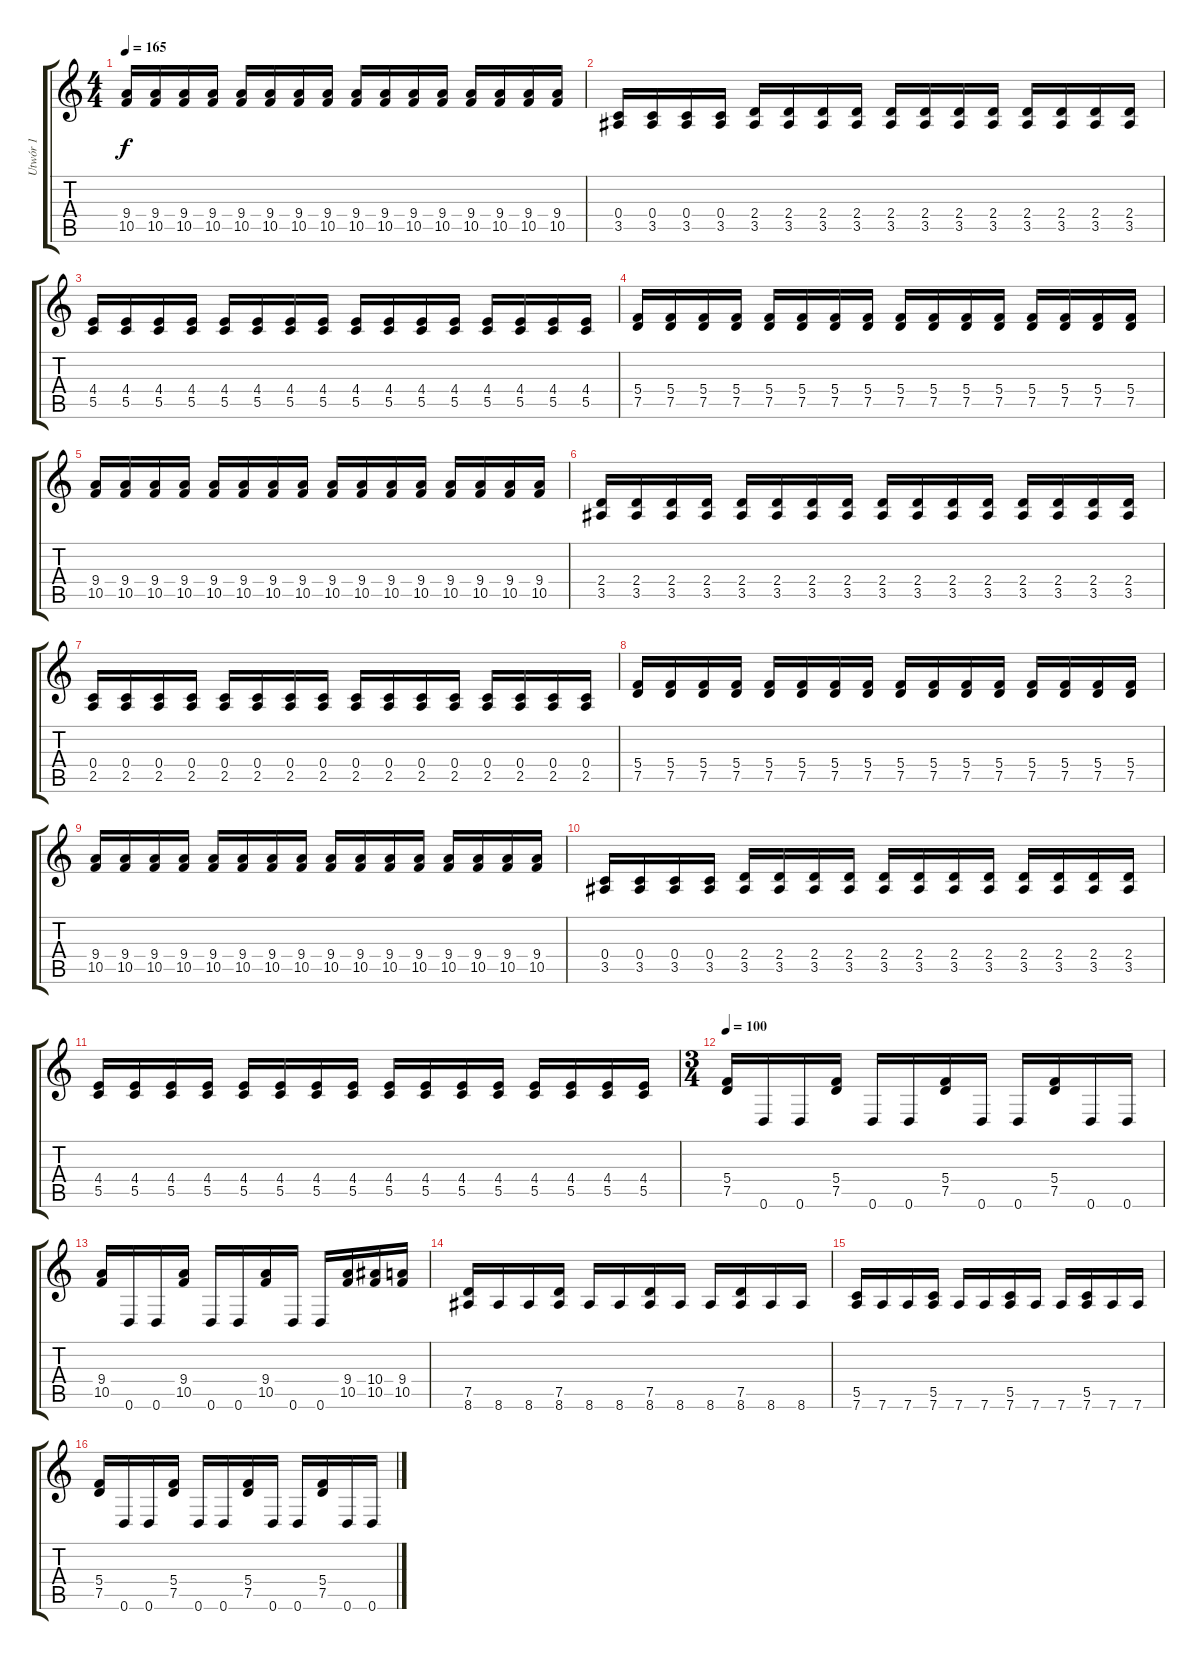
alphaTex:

\track ("Utwór 1" "Utwór 1") {instrument distortionguitar}
\staff {score tabs}
\tuning (D4 A3 F3 C3 G2 D2) {hide}
\ts (4 4)
\tempo 165
\clef g2
\ks c
(9.4 10.5).16{dy f} (9.4 10.5).16 (9.4 10.5).16 (9.4 10.5).16 (9.4 10.5).16 (9.4 10.5).16 (9.4 10.5).16 (9.4 10.5).16 (9.4 10.5).16 (9.4 10.5).16 (9.4 10.5).16 (9.4 10.5).16 (9.4 10.5).16 (9.4 10.5).16 (9.4 10.5).16 (9.4 10.5).16 |
(0.4 3.5).16 (0.4 3.5).16 (0.4 3.5).16 (0.4 3.5).16 (2.4 3.5).16 (2.4 3.5).16 (2.4 3.5).16 (2.4 3.5).16 (2.4 3.5).16 (2.4 3.5).16 (2.4 3.5).16 (2.4 3.5).16 (2.4 3.5).16 (2.4 3.5).16 (2.4 3.5).16 (2.4 3.5).16 |
(4.4 5.5).16 (4.4 5.5).16 (4.4 5.5).16 (4.4 5.5).16 (4.4 5.5).16 (4.4 5.5).16 (4.4 5.5).16 (4.4 5.5).16 (4.4 5.5).16 (4.4 5.5).16 (4.4 5.5).16 (4.4 5.5).16 (4.4 5.5).16 (4.4 5.5).16 (4.4 5.5).16 (4.4 5.5).16 |
(5.4 7.5).16 (5.4 7.5).16 (5.4 7.5).16 (5.4 7.5).16 (5.4 7.5).16 (5.4 7.5).16 (5.4 7.5).16 (5.4 7.5).16 (5.4 7.5).16 (5.4 7.5).16 (5.4 7.5).16 (5.4 7.5).16 (5.4 7.5).16 (5.4 7.5).16 (5.4 7.5).16 (5.4 7.5).16 |
(9.4 10.5).16 (9.4 10.5).16 (9.4 10.5).16 (9.4 10.5).16 (9.4 10.5).16 (9.4 10.5).16 (9.4 10.5).16 (9.4 10.5).16 (9.4 10.5).16 (9.4 10.5).16 (9.4 10.5).16 (9.4 10.5).16 (9.4 10.5).16 (9.4 10.5).16 (9.4 10.5).16 (9.4 10.5).16 |
(2.4 3.5).16 (2.4 3.5).16 (2.4 3.5).16 (2.4 3.5).16 (2.4 3.5).16 (2.4 3.5).16 (2.4 3.5).16 (2.4 3.5).16 (2.4 3.5).16 (2.4 3.5).16 (2.4 3.5).16 (2.4 3.5).16 (2.4 3.5).16 (2.4 3.5).16 (2.4 3.5).16 (2.4 3.5).16 |
(0.4 2.5).16 (0.4 2.5).16 (0.4 2.5).16 (0.4 2.5).16 (0.4 2.5).16 (0.4 2.5).16 (0.4 2.5).16 (0.4 2.5).16 (0.4 2.5).16 (0.4 2.5).16 (0.4 2.5).16 (0.4 2.5).16 (0.4 2.5).16 (0.4 2.5).16 (0.4 2.5).16 (0.4 2.5).16 |
(5.4 7.5).16 (5.4 7.5).16 (5.4 7.5).16 (5.4 7.5).16 (5.4 7.5).16 (5.4 7.5).16 (5.4 7.5).16 (5.4 7.5).16 (5.4 7.5).16 (5.4 7.5).16 (5.4 7.5).16 (5.4 7.5).16 (5.4 7.5).16 (5.4 7.5).16 (5.4 7.5).16 (5.4 7.5).16 |
(9.4 10.5).16 (9.4 10.5).16 (9.4 10.5).16 (9.4 10.5).16 (9.4 10.5).16 (9.4 10.5).16 (9.4 10.5).16 (9.4 10.5).16 (9.4 10.5).16 (9.4 10.5).16 (9.4 10.5).16 (9.4 10.5).16 (9.4 10.5).16 (9.4 10.5).16 (9.4 10.5).16 (9.4 10.5).16 |
(0.4 3.5).16 (0.4 3.5).16 (0.4 3.5).16 (0.4 3.5).16 (2.4 3.5).16 (2.4 3.5).16 (2.4 3.5).16 (2.4 3.5).16 (2.4 3.5).16 (2.4 3.5).16 (2.4 3.5).16 (2.4 3.5).16 (2.4 3.5).16 (2.4 3.5).16 (2.4 3.5).16 (2.4 3.5).16 |
(4.4 5.5).16 (4.4 5.5).16 (4.4 5.5).16 (4.4 5.5).16 (4.4 5.5).16 (4.4 5.5).16 (4.4 5.5).16 (4.4 5.5).16 (4.4 5.5).16 (4.4 5.5).16 (4.4 5.5).16 (4.4 5.5).16 (4.4 5.5).16 (4.4 5.5).16 (4.4 5.5).16 (4.4 5.5).16 |
\ts (3 4)
\tempo 100
(5.4 7.5).16 0.6.16 0.6.16 (5.4 7.5).16 0.6.16 0.6.16 (5.4 7.5).16 0.6.16 0.6.16 (5.4 7.5).16 0.6.16 0.6.16 |
(9.4 10.5).16 0.6.16 0.6.16 (9.4 10.5).16 0.6.16 0.6.16 (9.4 10.5).16 0.6.16 0.6.16 (9.4 10.5).16 (10.4 10.5).16 (9.4 10.5).16 |
(7.5 8.6).16 8.6.16 8.6.16 (7.5 8.6).16 8.6.16 8.6.16 (7.5 8.6).16 8.6.16 8.6.16 (7.5 8.6).16 8.6.16 8.6.16 |
(5.5 7.6).16 7.6.16 7.6.16 (5.5 7.6).16 7.6.16 7.6.16 (5.5 7.6).16 7.6.16 7.6.16 (5.5 7.6).16 7.6.16 7.6.16 |
(5.4 7.5).16 0.6.16 0.6.16 (5.4 7.5).16 0.6.16 0.6.16 (5.4 7.5).16 0.6.16 0.6.16 (5.4 7.5).16 0.6.16 0.6.16
